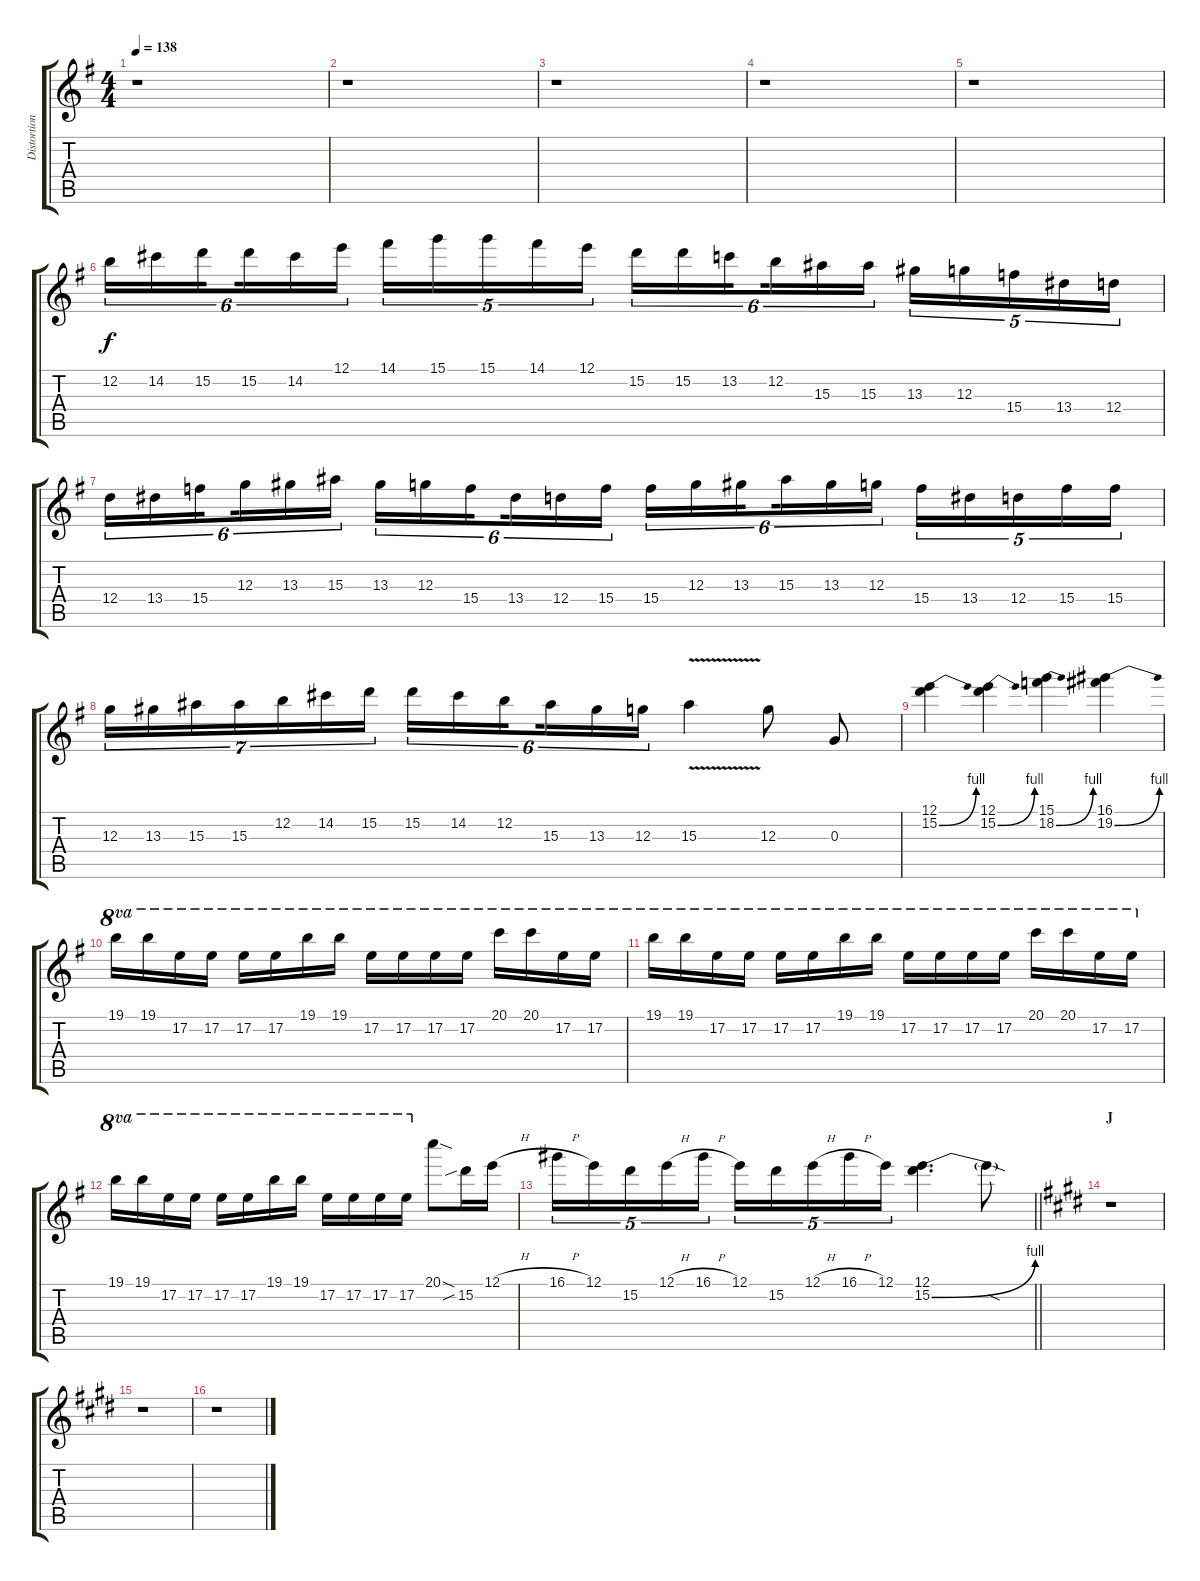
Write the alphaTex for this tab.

\track ("Distortion 8" "Distortion") {instrument distortionguitar}
\staff {score tabs}
\tuning (E4 B3 G3 D3 A2 E2) {hide}
\ts (4 4)
\tempo 138
\clef g2
\ks g
r.1{dy f} |
r.1 |
r.1 |
r.1 |
r.1 |
12.2.16{tu (6 4)} 14.2.16{tu (6 4)} 15.2.16{tu (6 4) beam splitsecondary} 15.2.16{tu (6 4)} 14.2.16{tu (6 4)} 12.1.16{tu (6 4)} 14.1.16{tu (5 4)} 15.1.16{tu (5 4)} 15.1.16{tu (5 4)} 14.1.16{tu (5 4)} 12.1.16{tu (5 4)} 15.2.16{tu (6 4)} 15.2.16{tu (6 4)} 13.2.16{tu (6 4) beam splitsecondary} 12.2.16{tu (6 4)} 15.3.16{tu (6 4)} 15.3.16{tu (6 4)} 13.3.16{tu (5 4)} 12.3.16{tu (5 4)} 15.4.16{tu (5 4)} 13.4.16{tu (5 4)} 12.4.16{tu (5 4)} |
12.4.16{tu (6 4)} 13.4.16{tu (6 4)} 15.4.16{tu (6 4) beam splitsecondary} 12.3.16{tu (6 4)} 13.3.16{tu (6 4)} 15.3.16{tu (6 4)} 13.3.16{tu (6 4)} 12.3.16{tu (6 4)} 15.4.16{tu (6 4) beam splitsecondary} 13.4.16{tu (6 4)} 12.4.16{tu (6 4)} 15.4.16{tu (6 4)} 15.4.16{tu (6 4)} 12.3.16{tu (6 4)} 13.3.16{tu (6 4) beam splitsecondary} 15.3.16{tu (6 4)} 13.3.16{tu (6 4)} 12.3.16{tu (6 4)} 15.4.16{tu (5 4)} 13.4.16{tu (5 4)} 12.4.16{tu (5 4)} 15.4.16{tu (5 4)} 15.4.16{tu (5 4)} |
12.3.16{tu (7 4)} 13.3.16{tu (7 4)} 15.3.16{tu (7 4)} 15.3.16{tu (7 4)} 12.2.16{tu (7 4)} 14.2.16{tu (7 4)} 15.2.16{tu (7 4)} 15.2.16{tu (6 4)} 14.2.16{tu (6 4)} 12.2.16{tu (6 4) beam splitsecondary} 15.3.16{tu (6 4)} 13.3.16{tu (6 4)} 12.3.16{tu (6 4)} 15.3{v}.4 12.3.8 0.3.8 |
(12.1 15.2{be (bend 0 0 60 4)}).4 (12.1 15.2{be (bend 0 0 60 4)}).4 (15.1 18.2{be (bend 0 0 60 4)}).4 (16.1 19.2{be (bend 0 0 60 4)}).4 |
19.1.16{ot 8va} 19.1.16{ot 8va} 17.2.16{ot 8va} 17.2.16{ot 8va} 17.2.16{ot 8va} 17.2.16{ot 8va} 19.1.16{ot 8va} 19.1.16{ot 8va} 17.2.16{ot 8va} 17.2.16{ot 8va} 17.2.16{ot 8va} 17.2.16{ot 8va} 20.1.16{ot 8va} 20.1.16{ot 8va} 17.2.16{ot 8va} 17.2.16{ot 8va} |
19.1.16{ot 8va} 19.1.16{ot 8va} 17.2.16{ot 8va} 17.2.16{ot 8va} 17.2.16{ot 8va} 17.2.16{ot 8va} 19.1.16{ot 8va} 19.1.16{ot 8va} 17.2.16{ot 8va} 17.2.16{ot 8va} 17.2.16{ot 8va} 17.2.16{ot 8va} 20.1.16{ot 8va} 20.1.16{ot 8va} 17.2.16{ot 8va} 17.2.16{ot 8va} |
19.1.16{ot 8va} 19.1.16{ot 8va} 17.2.16{ot 8va} 17.2.16{ot 8va} 17.2.16{ot 8va} 17.2.16{ot 8va} 19.1.16{ot 8va} 19.1.16{ot 8va} 17.2.16{ot 8va} 17.2.16{ot 8va} 17.2.16{ot 8va} 17.2.16{ot 8va} 20.1{sod}.8 15.2{sib}.16 12.1{h}.16 |
\barLineRight lightlight
16.1{h}.16{tu (5 4)} 12.1.16{tu (5 4)} 15.2.16{tu (5 4)} 12.1{h}.16{tu (5 4)} 16.1{h}.16{tu (5 4)} 12.1.16{tu (5 4)} 15.2.16{tu (5 4)} 12.1{h}.16{tu (5 4)} 16.1{h}.16{tu (5 4)} 12.1.16{tu (5 4)} (12.1 15.2{be (bend 0 0 60 4)}).4{d} 15.2{sod t}.8 |
\section ("" "J")
\ks e
r.1 |
r.1 |
r.1
